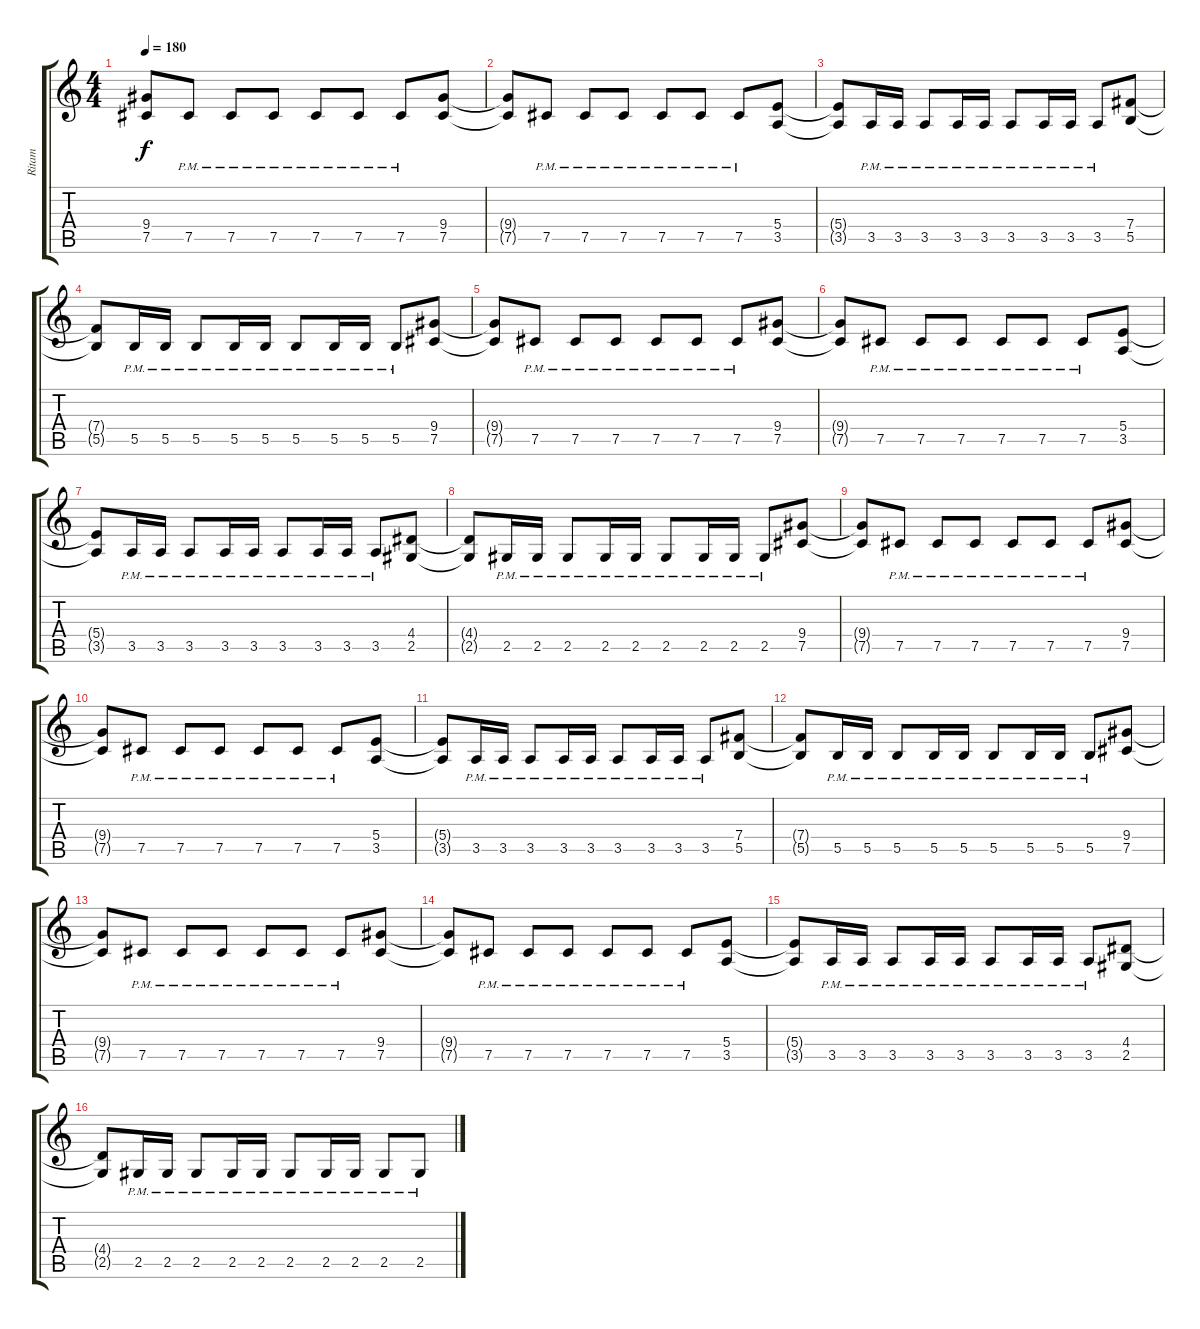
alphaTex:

\track ("Ritam" "Ritam") {instrument distortionguitar}
\staff {score tabs}
\tuning (Db4 Ab3 E3 B2 Gb2 Db2) {hide}
\ts (4 4)
\tempo 180
\clef g2
\ks c
(9.4{t} 7.5{t}).8{dy f} 7.5{pm}.8 7.5{pm}.8 7.5{pm}.8 7.5{pm}.8 7.5{pm}.8 7.5{pm}.8 (9.4 7.5).8 |
(9.4{t} 7.5{t}).8 7.5{pm}.8 7.5{pm}.8 7.5{pm}.8 7.5{pm}.8 7.5{pm}.8 7.5{pm}.8 (5.4 3.5).8 |
(5.4{t} 3.5{t}).8 3.5{pm}.16 3.5{pm}.16 3.5{pm}.8 3.5{pm}.16 3.5{pm}.16 3.5{pm}.8 3.5{pm}.16 3.5{pm}.16 3.5{pm}.8 (7.4 5.5).8 |
(7.4{t} 5.5{t}).8 5.5{pm}.16 5.5{pm}.16 5.5{pm}.8 5.5{pm}.16 5.5{pm}.16 5.5{pm}.8 5.5{pm}.16 5.5{pm}.16 5.5{pm}.8 (9.4 7.5).8 |
(9.4{t} 7.5{t}).8 7.5{pm}.8 7.5{pm}.8 7.5{pm}.8 7.5{pm}.8 7.5{pm}.8 7.5{pm}.8 (9.4 7.5).8 |
(9.4{t} 7.5{t}).8 7.5{pm}.8 7.5{pm}.8 7.5{pm}.8 7.5{pm}.8 7.5{pm}.8 7.5{pm}.8 (5.4 3.5).8 |
(5.4{t} 3.5{t}).8 3.5{pm}.16 3.5{pm}.16 3.5{pm}.8 3.5{pm}.16 3.5{pm}.16 3.5{pm}.8 3.5{pm}.16 3.5{pm}.16 3.5{pm}.8 (4.4 2.5).8 |
(4.4{t} 2.5{t}).8 2.5{pm}.16 2.5{pm}.16 2.5{pm}.8 2.5{pm}.16 2.5{pm}.16 2.5{pm}.8 2.5{pm}.16 2.5{pm}.16 2.5{pm}.8 (9.4 7.5).8 |
(9.4{t} 7.5{t}).8 7.5{pm}.8 7.5{pm}.8 7.5{pm}.8 7.5{pm}.8 7.5{pm}.8 7.5{pm}.8 (9.4 7.5).8 |
(9.4{t} 7.5{t}).8 7.5{pm}.8 7.5{pm}.8 7.5{pm}.8 7.5{pm}.8 7.5{pm}.8 7.5{pm}.8 (5.4 3.5).8 |
(5.4{t} 3.5{t}).8 3.5{pm}.16 3.5{pm}.16 3.5{pm}.8 3.5{pm}.16 3.5{pm}.16 3.5{pm}.8 3.5{pm}.16 3.5{pm}.16 3.5{pm}.8 (7.4 5.5).8 |
(7.4{t} 5.5{t}).8 5.5{pm}.16 5.5{pm}.16 5.5{pm}.8 5.5{pm}.16 5.5{pm}.16 5.5{pm}.8 5.5{pm}.16 5.5{pm}.16 5.5{pm}.8 (9.4 7.5).8 |
(9.4{t} 7.5{t}).8 7.5{pm}.8 7.5{pm}.8 7.5{pm}.8 7.5{pm}.8 7.5{pm}.8 7.5{pm}.8 (9.4 7.5).8 |
(9.4{t} 7.5{t}).8 7.5{pm}.8 7.5{pm}.8 7.5{pm}.8 7.5{pm}.8 7.5{pm}.8 7.5{pm}.8 (5.4 3.5).8 |
(5.4{t} 3.5{t}).8 3.5{pm}.16 3.5{pm}.16 3.5{pm}.8 3.5{pm}.16 3.5{pm}.16 3.5{pm}.8 3.5{pm}.16 3.5{pm}.16 3.5{pm}.8 (4.4 2.5).8 |
(4.4{t} 2.5{t}).8 2.5{pm}.16 2.5{pm}.16 2.5{pm}.8 2.5{pm}.16 2.5{pm}.16 2.5{pm}.8 2.5{pm}.16 2.5{pm}.16 2.5{pm}.8 2.5{pm}.8
